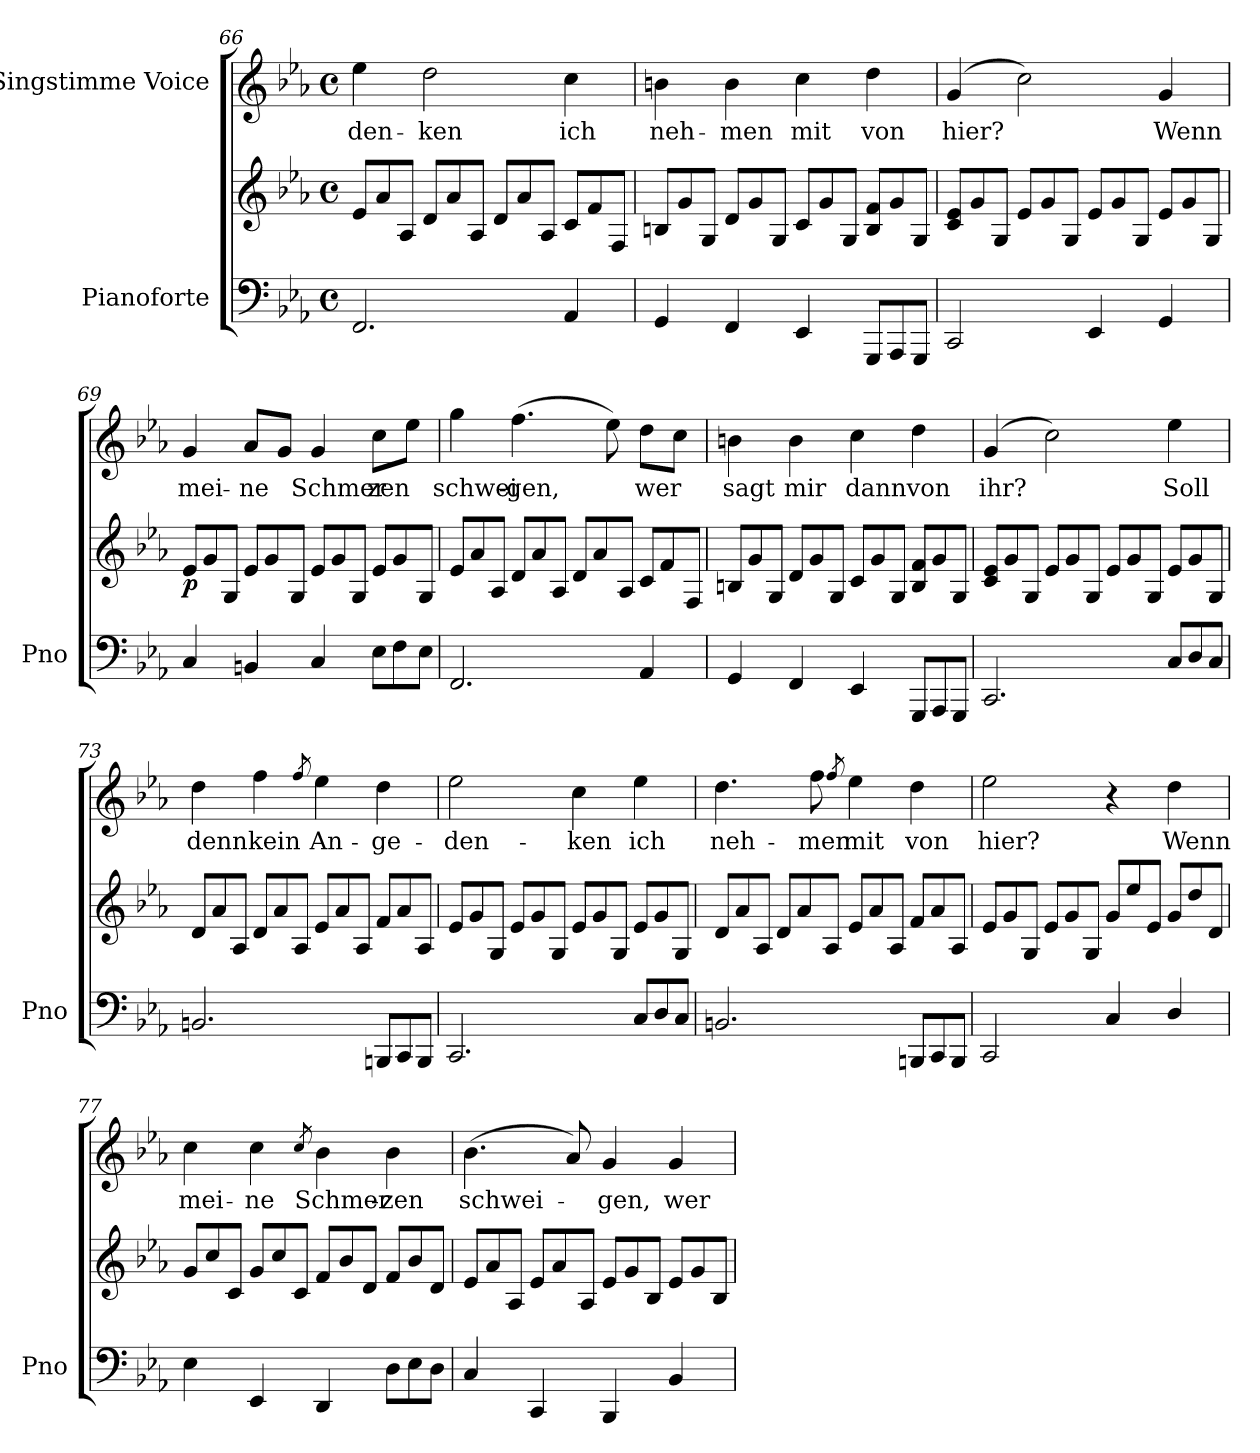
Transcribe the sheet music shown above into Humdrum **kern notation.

**kern	**kern	**dynam	**kern	**text
*part2	*part2	*part2	*part1	*part1
*staff3	*staff2	*staff2/3	*staff1	*staff1
*I"Pianoforte	*	*	*I"Singstimme Voice	*
*I'Pno	*	*	*	*
*clefF4	*clefG2	*	*clefG2	*
*k[b-e-a-]	*k[b-e-a-]	*	*k[b-e-a-]	*
*M4/4	*M4/4	*	*M4/4	*
*met(c)	*met(c)	*	*met(c)	*
*	*Xtuplet	*	*	*
=66	=66	=66	=66	=66
!	!	!	!	!LO:LY:b
2.FF/	12e-/L	.	4ee-\	-den-
.	12a-/	.	.	.
.	12A-/J	.	.	.
!	!	!	!	!LO:LY:b
.	12d/L	.	2dd\	-ken
.	12a-/	.	.	.
.	12A-/J	.	.	.
.	12d/L	.	.	.
.	12a-/	.	.	.
.	12A-/J	.	.	.
!	!	!	!	!LO:LY:b
4AA-/	12c/L	.	4cc\	ich
.	12f/	.	.	.
.	12F/J	.	.	.
=67	=67	=67	=67	=67
!	!	!	!	!LO:LY:b
4GG/	12Bn/L	.	4bn\	neh-
.	12g/	.	.	.
.	12G/J	.	.	.
!	!	!	!	!LO:LY:b
4FF/	12d/L	.	4b\	-men
.	12g/	.	.	.
.	12G/J	.	.	.
!	!	!	!	!LO:LY:b
4EE-/	12c/L	.	4cc\	mit
.	12g/	.	.	.
.	12G/J	.	.	.
*Xtuplet	*	*	*	*
!	!	!	!	!LO:LY:b
12GGG/L	12B/ 12f/L	.	4dd\	von
12AAA-/	12g/	.	.	.
12GGG/J	12G/J	.	.	.
=68	=68	=68	=68	=68
!	!	!	!	!LO:LY:b
2CC/	12c/ 12e-/L	.	(>4g/	hier?
.	12g/	.	.	.
.	12G/J	.	.	.
.	12e-/L	.	2cc\)	.
.	12g/	.	.	.
.	12G/J	.	.	.
4EE-/	12e-/L	.	.	.
.	12g/	.	.	.
.	12G/J	.	.	.
!	!	!	!	!LO:LY:b
4GG/	12e-/L	.	4g/	Wenn
.	12g/	.	.	.
.	12G/J	.	.	.
!!LO:LB:g=z
=69	=69	=69	=69	=69
!	!	!LO:DY:b	!	!LO:LY:b
4C/	12e-/L	p	4g/	mei-
.	12g/	.	.	.
.	12G/J	.	.	.
!	!	!	!	!LO:LY:b
4BBn/	12e-/L	.	8a-/L	-ne
.	12g/	.	.	.
.	.	.	8g/J	.
.	12G/J	.	.	.
!	!	!	!	!LO:LY:b
4C/	12e-/L	.	4g/	Schmer
.	12g/	.	.	.
.	12G/J	.	.	.
!	!	!	!	!LO:LY:b
12E-\L	12e-/L	.	8cc\L	-zen
12F\	12g/	.	.	.
.	.	.	8ee-\J	.
12E-\J	12G/J	.	.	.
=70	=70	=70	=70	=70
!	!	!	!	!LO:LY:b
2.FF/	12e-/L	.	4gg\	schwei-
.	12a-/	.	.	.
.	12A-/J	.	.	.
!	!	!	!	!LO:LY:b
.	12d/L	.	(>4.ff\	-gen,
.	12a-/	.	.	.
.	12A-/J	.	.	.
.	12d/L	.	.	.
.	12a-/	.	.	.
.	.	.	8ee-\)	.
.	12A-/J	.	.	.
!	!	!	!	!LO:LY:b
4AA-/	12c/L	.	8dd\L	wer
.	12f/	.	.	.
.	.	.	8cc\J	.
.	12F/J	.	.	.
=71	=71	=71	=71	=71
!	!	!	!	!LO:LY:b
4GG/	12Bn/L	.	4bn\	sagt
.	12g/	.	.	.
.	12G/J	.	.	.
!	!	!	!	!LO:LY:b
4FF/	12d/L	.	4b\	mir
.	12g/	.	.	.
.	12G/J	.	.	.
!	!	!	!	!LO:LY:b
4EE-/	12c/L	.	4cc\	dann
.	12g/	.	.	.
.	12G/J	.	.	.
!	!	!	!	!LO:LY:b
12GGG/L	12B/ 12f/L	.	4dd\	von
12AAA-/	12g/	.	.	.
12GGG/J	12G/J	.	.	.
=72	=72	=72	=72	=72
!	!	!	!	!LO:LY:b
2.CC/	12c/ 12e-/L	.	(>4g/	ihr?
.	12g/	.	.	.
.	12G/J	.	.	.
.	12e-/L	.	2cc\)	.
.	12g/	.	.	.
.	12G/J	.	.	.
.	12e-/L	.	.	.
.	12g/	.	.	.
.	12G/J	.	.	.
!	!	!	!	!LO:LY:b
12C/L	12e-/L	.	4ee-\	Soll
12D/	12g/	.	.	.
12C/J	12G/J	.	.	.
!!LO:PB:g=z
=73	=73	=73	=73	=73
!	!	!	!	!LO:LY:b
2.BBn/	12d/L	.	4dd\	denn
.	12a-/	.	.	.
.	12A-/J	.	.	.
!	!	!	!	!LO:LY:b
.	12d/L	.	4ff\	kein
.	12a-/	.	.	.
.	12A-/J	.	.	.
.	.	.	8qff/	.
!	!	!	!	!LO:LY:b
.	12e-/L	.	4ee-\	An-
.	12a-/	.	.	.
.	12A-/J	.	.	.
!	!	!	!	!LO:LY:b
12BBBn/L	12f/L	.	4dd\	-ge-
12CC/	12a-/	.	.	.
12BBB/J	12A-/J	.	.	.
=74	=74	=74	=74	=74
!	!	!	!	!LO:LY:b
2.CC/	12e-/L	.	2ee-\	-den-
.	12g/	.	.	.
.	12G/J	.	.	.
.	12e-/L	.	.	.
.	12g/	.	.	.
.	12G/J	.	.	.
!	!	!	!	!LO:LY:b
.	12e-/L	.	4cc\	-ken
.	12g/	.	.	.
.	12G/J	.	.	.
!	!	!	!	!LO:LY:b
12C/L	12e-/L	.	4ee-\	ich
12D/	12g/	.	.	.
12C/J	12G/J	.	.	.
=75	=75	=75	=75	=75
!	!	!	!	!LO:LY:b
2.BBn/	12d/L	.	4.dd\	neh-
.	12a-/	.	.	.
.	12A-/J	.	.	.
.	12d/L	.	.	.
.	12a-/	.	.	.
!	!	!	!	!LO:LY:b
.	.	.	8ff\	-men
.	12A-/J	.	.	.
.	.	.	8qff/	.
!	!	!	!	!LO:LY:b
.	12e-/L	.	4ee-\	mit
.	12a-/	.	.	.
.	12A-/J	.	.	.
!	!	!	!	!LO:LY:b
12BBBn/L	12f/L	.	4dd\	von
12CC/	12a-/	.	.	.
12BBB/J	12A-/J	.	.	.
=76	=76	=76	=76	=76
!	!	!	!	!LO:LY:b
2CC/	12e-/L	.	2ee-\	hier?
.	12g/	.	.	.
.	12G/J	.	.	.
.	12e-/L	.	.	.
.	12g/	.	.	.
.	12G/J	.	.	.
4C/	12g/L	.	4r	.
.	12ee-/	.	.	.
.	12e-/J	.	.	.
!	!	!	!	!LO:LY:b
4D/	12g/L	.	4dd\	Wenn
.	12dd/	.	.	.
.	12d/J	.	.	.
!!LO:LB:g=z
=77	=77	=77	=77	=77
!	!	!	!	!LO:LY:b
4E-\	12g/L	.	4cc\	mei-
.	12cc/	.	.	.
.	12c/J	.	.	.
!	!	!	!	!LO:LY:b
4EE-/	12g/L	.	4cc\	-ne
.	12cc/	.	.	.
.	12c/J	.	.	.
.	.	.	8qcc/	.
!	!	!	!	!LO:LY:b
4DD/	12f/L	.	4b-\	Schmer-
.	12b-/	.	.	.
.	12d/J	.	.	.
!	!	!	!	!LO:LY:b
12D\L	12f/L	.	4b-\	-zen
12E-\	12b-/	.	.	.
12D\J	12d/J	.	.	.
=78	=78	=78	=78	=78
!	!	!	!	!LO:LY:b
4C/	12e-/L	.	(>4.b-\	schwei-
.	12a-/	.	.	.
.	12A-/J	.	.	.
4CC/	12e-/L	.	.	.
.	12a-/	.	.	.
.	.	.	8a-/)	.
.	12A-/J	.	.	.
!	!	!	!	!LO:LY:b
4BBB-/	12e-/L	.	4g/	-gen,
.	12g/	.	.	.
.	12B-/J	.	.	.
!	!	!	!	!LO:LY:b
4BB-/	12e-/L	.	4g/	wer
.	12g/	.	.	.
.	12B-/J	.	.	.
=	=	=	=	=
*-	*-	*-	*-	*-
